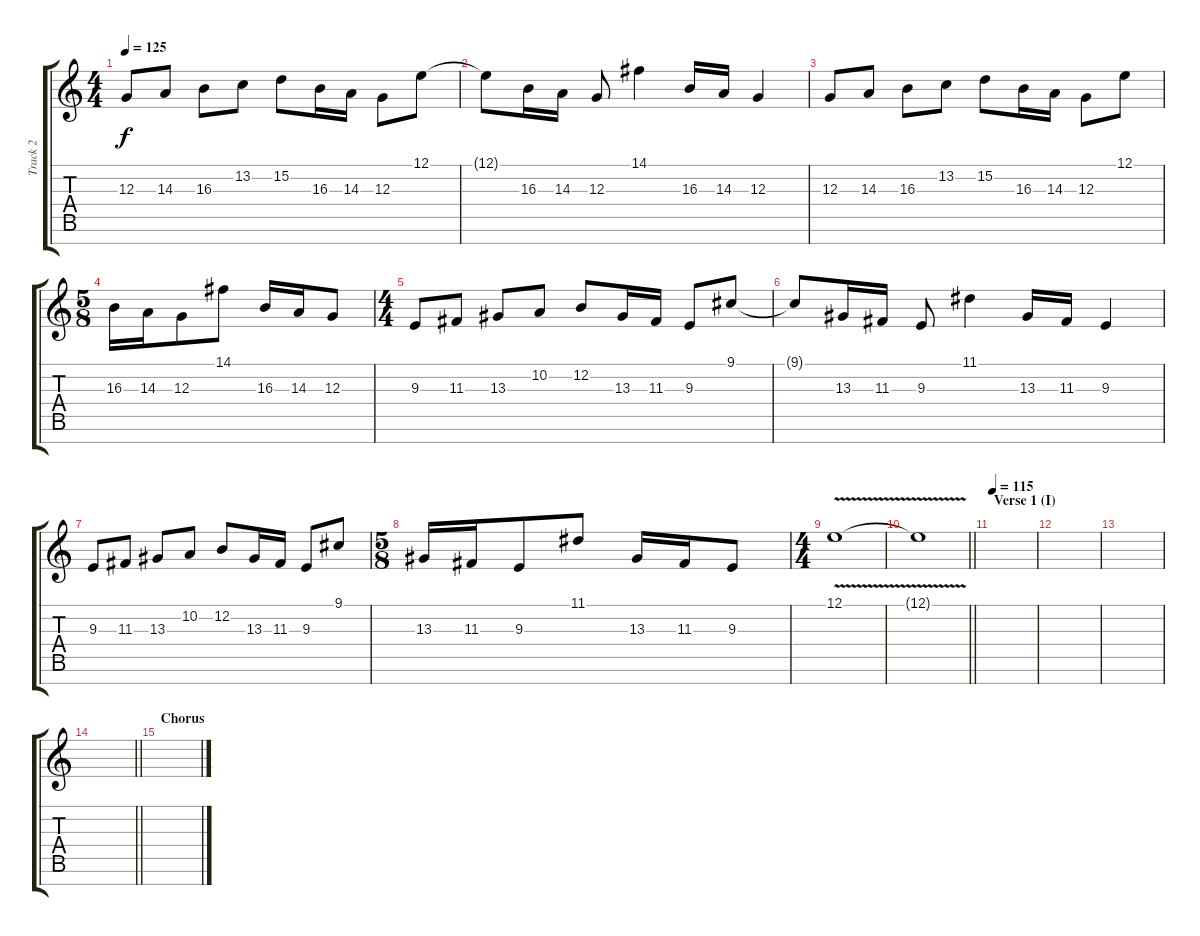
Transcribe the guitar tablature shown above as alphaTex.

\track ("Track 2" "Track 2") {instrument lead1square}
\staff {score tabs}
\tuning (E4 B3 G3 D3 A2 E2 B1) {hide}
\ts (4 4)
\tempo 125
\clef g2
\ks c
12.3.8{dy f} 14.3.8 16.3.8 13.2.8 15.2.8 16.3.16 14.3.16 12.3.8 12.1.8 |
12.1{t}.8 16.3.16 14.3.16 12.3.8 14.1.4 16.3.16 14.3.16 12.3.4 |
12.3.8 14.3.8 16.3.8 13.2.8 15.2.8 16.3.16 14.3.16 12.3.8 12.1.8 |
\ts (5 8)
16.3.16 14.3.16 12.3.8 14.1.8 16.3.16 14.3.16 12.3.8 |
\ts (4 4)
9.3.8 11.3.8 13.3.8 10.2.8 12.2.8 13.3.16 11.3.16 9.3.8 9.1.8 |
9.1{t}.8 13.3.16 11.3.16 9.3.8 11.1.4 13.3.16 11.3.16 9.3.4 |
9.3.8 11.3.8 13.3.8 10.2.8 12.2.8 13.3.16 11.3.16 9.3.8 9.1.8 |
\ts (5 8)
13.3.16 11.3.16 9.3.8 11.1.8 13.3.16 11.3.16 9.3.8 |
\ts (4 4)
12.1{v}.1 |
\barLineRight lightlight
12.1{t}.1 |
\section ("" "Verse 1 (I)")
\tempo 115
|
|
|
\barLineRight lightlight
|
\section ("" "Chorus")
